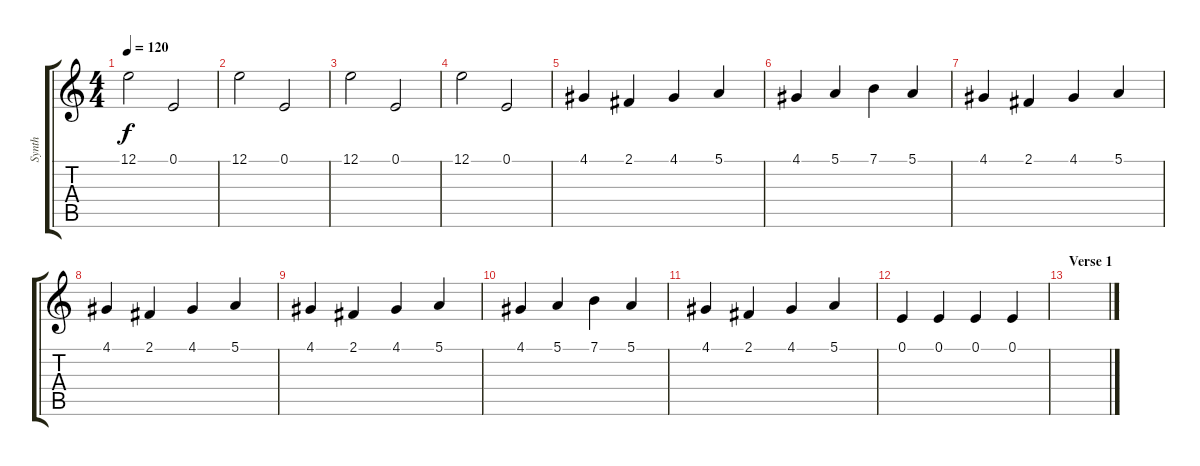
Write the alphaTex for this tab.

\track ("Synth" "Synth") {instrument pad2warm}
\staff {score tabs}
\tuning (E4 B3 G3 D3 A2 E2) {hide}
\ts (4 4)
\tempo 120
\clef g2
\ks c
12.1.2{dy f} 0.1.2 |
12.1.2 0.1.2 |
12.1.2 0.1.2 |
12.1.2 0.1.2 |
4.1.4 2.1.4 4.1.4 5.1.4 |
4.1.4 5.1.4 7.1.4 5.1.4 |
4.1.4 2.1.4 4.1.4 5.1.4 |
4.1.4 2.1.4 4.1.4 5.1.4 |
4.1.4 2.1.4 4.1.4 5.1.4 |
4.1.4 5.1.4 7.1.4 5.1.4 |
4.1.4 2.1.4 4.1.4 5.1.4 |
0.1.4 0.1.4 0.1.4 0.1.4 |
\section ("" "Verse 1")
